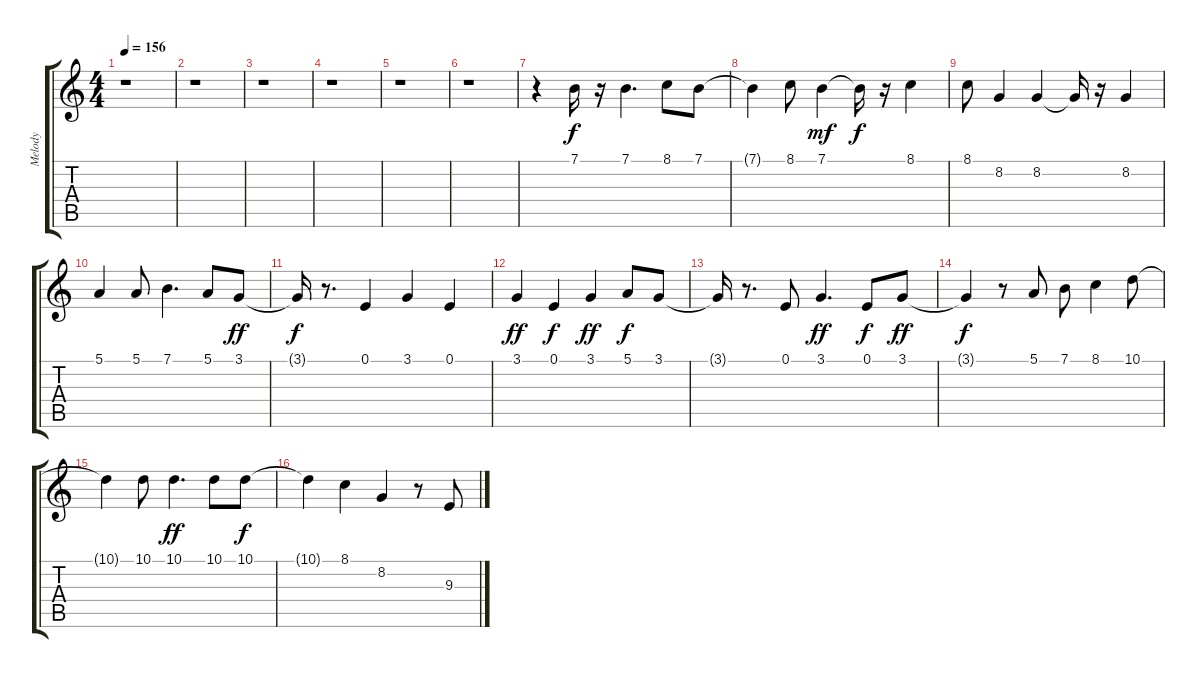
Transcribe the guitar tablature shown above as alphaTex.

\track ("Melody" "Melody") {instrument flute}
\staff {score tabs}
\tuning (E4 B3 G3 D3 A2 E2) {hide}
\ts (4 4)
\tempo 156
\clef g2
\ks c
r.1{dy f} |
r.1 |
r.1 |
r.1 |
r.1 |
r.1 |
r.4 7.1.16 r.16 7.1.4{d} 8.1.8 7.1.8 |
7.1{t}.4 8.1.8 7.1.4{dy mf} 7.1{t}.16{dy f} r.16 8.1.4 |
8.1.8 8.2.4 8.2.4 8.2{t}.16 r.16 8.2.4 |
5.1.4 5.1.8 7.1.4{d} 5.1.8 3.1.8{dy ff} |
3.1{t}.16{dy f} r.8{d} 0.1.4 3.1.4 0.1.4 |
3.1.4{dy ff} 0.1.4{dy f} 3.1.4{dy ff} 5.1.8{dy f} 3.1.8 |
3.1{t}.16 r.8{d} 0.1.8 3.1.4{d dy ff} 0.1.8{dy f} 3.1.8{dy ff} |
3.1{t}.4{dy f} r.8 5.1.8 7.1.8 8.1.4 10.1.8 |
10.1{t}.4 10.1.8 10.1.4{d dy ff} 10.1.8 10.1.8{dy f} |
10.1{t}.4 8.1.4 8.2.4 r.8 9.3.8
